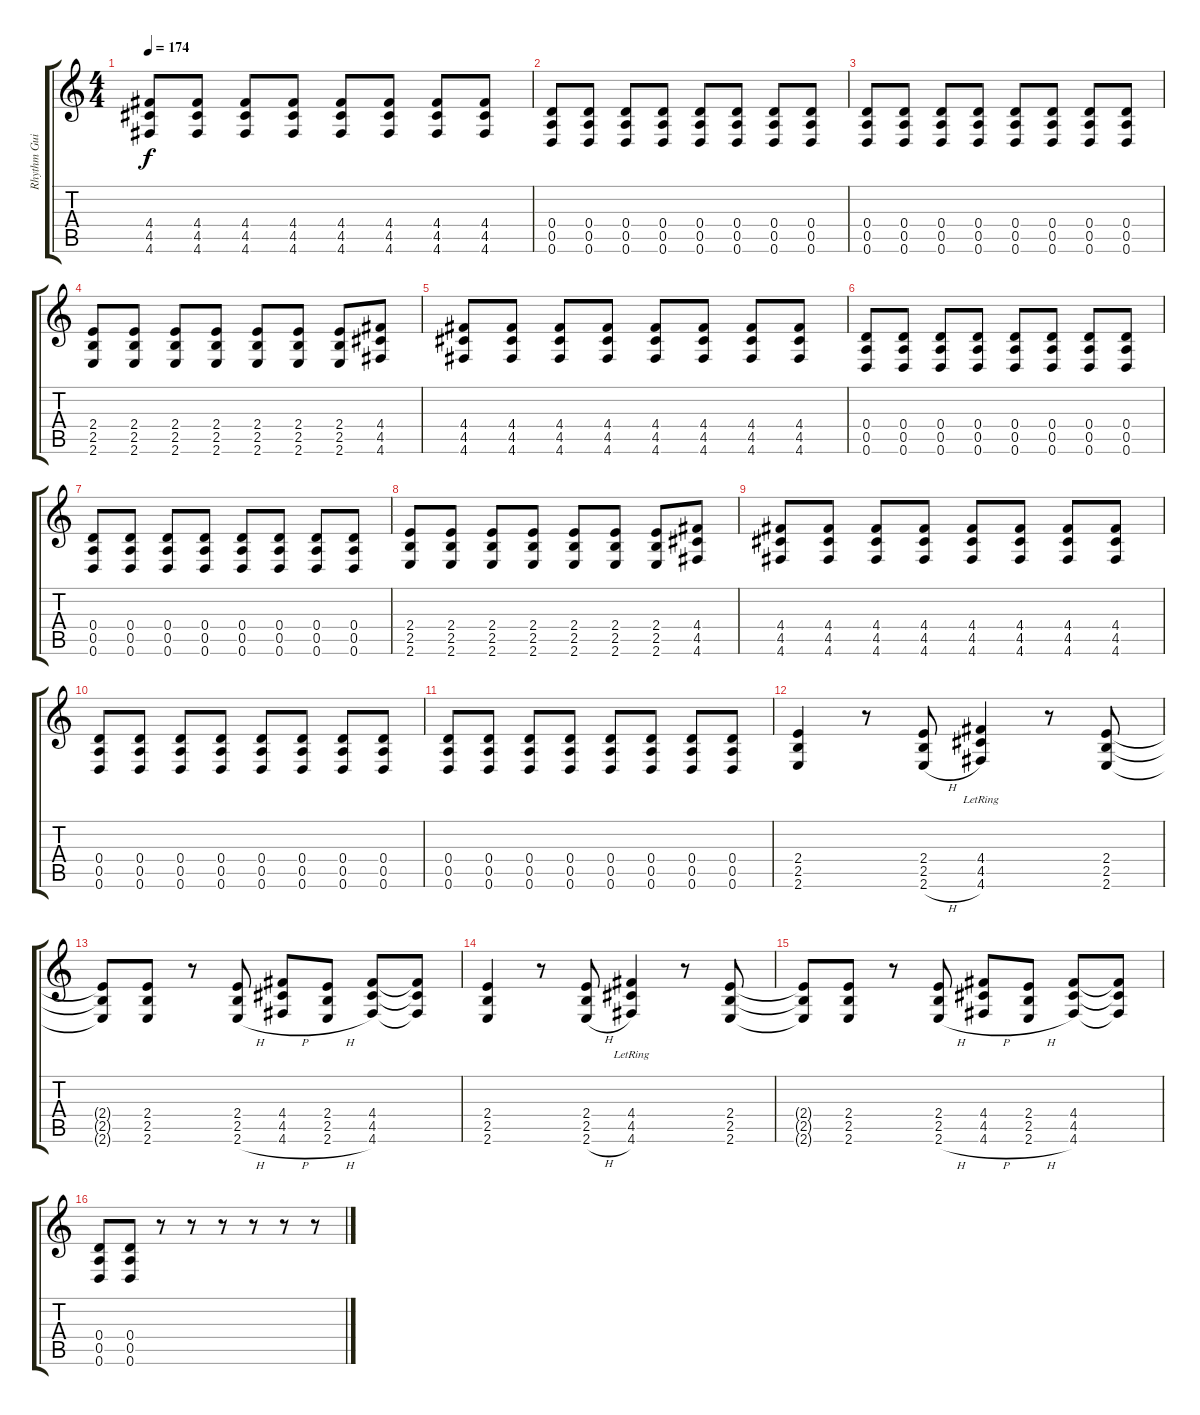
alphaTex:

\track ("Rhythm Guitar" "Rhythm Gui") {instrument distortionguitar}
\staff {score tabs}
\tuning (E4 B3 G3 D3 A2 D2) {hide}
\ts (4 4)
\tempo 174
\clef g2
\ks c
(4.4 4.5 4.6).8{dy f} (4.4 4.5 4.6).8 (4.4 4.5 4.6).8 (4.4 4.5 4.6).8 (4.4 4.5 4.6).8 (4.4 4.5 4.6).8 (4.4 4.5 4.6).8 (4.4 4.5 4.6).8 |
(0.4 0.5 0.6).8 (0.4 0.5 0.6).8 (0.4 0.5 0.6).8 (0.4 0.5 0.6).8 (0.4 0.5 0.6).8 (0.4 0.5 0.6).8 (0.4 0.5 0.6).8 (0.4 0.5 0.6).8 |
(0.4 0.5 0.6).8 (0.4 0.5 0.6).8 (0.4 0.5 0.6).8 (0.4 0.5 0.6).8 (0.4 0.5 0.6).8 (0.4 0.5 0.6).8 (0.4 0.5 0.6).8 (0.4 0.5 0.6).8 |
(2.4 2.5 2.6).8 (2.4 2.5 2.6).8 (2.4 2.5 2.6).8 (2.4 2.5 2.6).8 (2.4 2.5 2.6).8 (2.4 2.5 2.6).8 (2.4 2.5 2.6).8 (4.4 4.5 4.6).8 |
(4.4 4.5 4.6).8 (4.4 4.5 4.6).8 (4.4 4.5 4.6).8 (4.4 4.5 4.6).8 (4.4 4.5 4.6).8 (4.4 4.5 4.6).8 (4.4 4.5 4.6).8 (4.4 4.5 4.6).8 |
(0.4 0.5 0.6).8 (0.4 0.5 0.6).8 (0.4 0.5 0.6).8 (0.4 0.5 0.6).8 (0.4 0.5 0.6).8 (0.4 0.5 0.6).8 (0.4 0.5 0.6).8 (0.4 0.5 0.6).8 |
(0.4 0.5 0.6).8 (0.4 0.5 0.6).8 (0.4 0.5 0.6).8 (0.4 0.5 0.6).8 (0.4 0.5 0.6).8 (0.4 0.5 0.6).8 (0.4 0.5 0.6).8 (0.4 0.5 0.6).8 |
(2.4 2.5 2.6).8 (2.4 2.5 2.6).8 (2.4 2.5 2.6).8 (2.4 2.5 2.6).8 (2.4 2.5 2.6).8 (2.4 2.5 2.6).8 (2.4 2.5 2.6).8 (4.4 4.5 4.6).8 |
(4.4 4.5 4.6).8 (4.4 4.5 4.6).8 (4.4 4.5 4.6).8 (4.4 4.5 4.6).8 (4.4 4.5 4.6).8 (4.4 4.5 4.6).8 (4.4 4.5 4.6).8 (4.4 4.5 4.6).8 |
(0.4 0.5 0.6).8 (0.4 0.5 0.6).8 (0.4 0.5 0.6).8 (0.4 0.5 0.6).8 (0.4 0.5 0.6).8 (0.4 0.5 0.6).8 (0.4 0.5 0.6).8 (0.4 0.5 0.6).8 |
(0.4 0.5 0.6).8 (0.4 0.5 0.6).8 (0.4 0.5 0.6).8 (0.4 0.5 0.6).8 (0.4 0.5 0.6).8 (0.4 0.5 0.6).8 (0.4 0.5 0.6).8 (0.4 0.5 0.6).8 |
(2.4 2.5 2.6).4 r.8 (2.4 2.5 2.6{h}).8 (4.4{lr} 4.5 4.6).4 r.8 (2.4 2.5 2.6).8 |
(2.4{t} 2.5{t} 2.6{t}).8 (2.4 2.5 2.6).8 r.8 (2.4 2.5 2.6{h}).8 (4.4 4.5 4.6{h}).8 (2.4 2.5 2.6{h}).8 (4.4 4.5 4.6).8 (4.4{t} 4.5{t} 4.6{t}).8 |
(2.4 2.5 2.6).4 r.8 (2.4 2.5 2.6{h}).8 (4.4{lr} 4.5 4.6).4 r.8 (2.4 2.5 2.6).8 |
(2.4{t} 2.5{t} 2.6{t}).8 (2.4 2.5 2.6).8 r.8 (2.4 2.5 2.6{h}).8 (4.4 4.5 4.6{h}).8 (2.4 2.5 2.6{h}).8 (4.4 4.5 4.6).8 (4.4{t} 4.5{t} 4.6{t}).8 |
(0.4 0.5 0.6).8 (0.4 0.5 0.6).8 r.8 r.8 r.8 r.8 r.8 r.8
